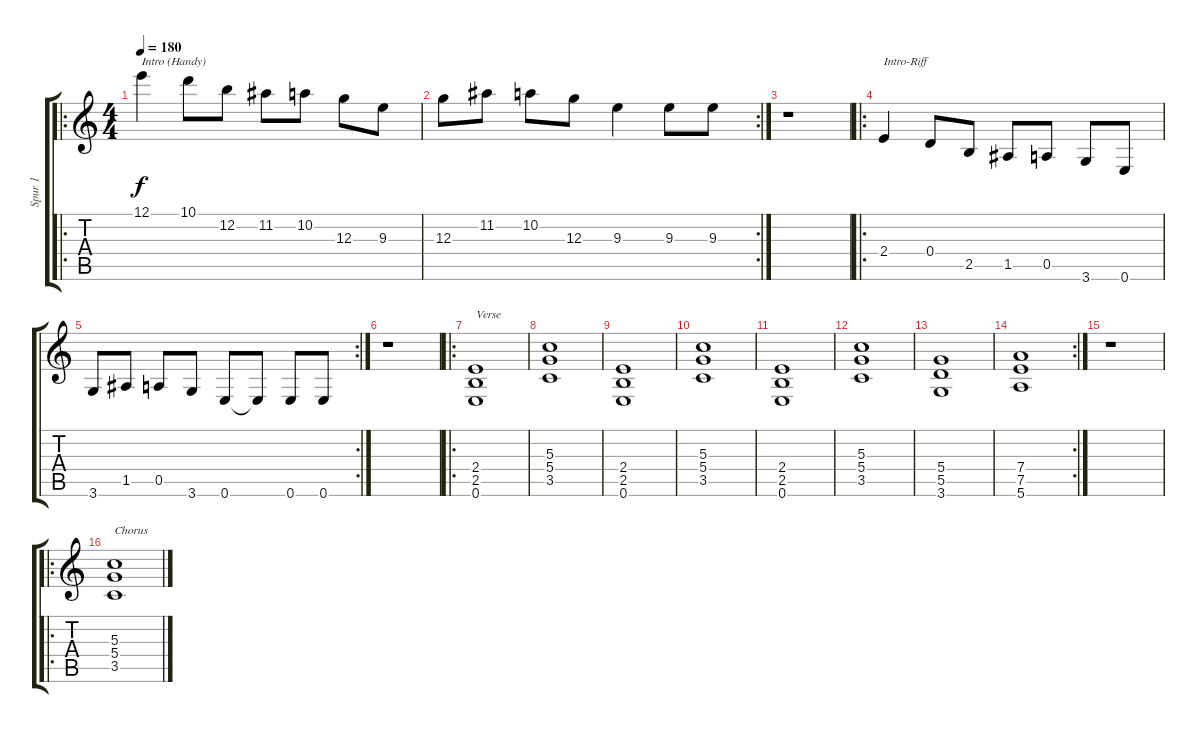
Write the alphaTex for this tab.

\track ("Spur 1" "Spur 1") {instrument acousticguitarnylon}
\staff {score tabs}
\tuning (E4 B3 G3 D3 A2 E2) {hide}
\ro
\ts (4 4)
\tempo 180
\clef g2
\ks c
12.1.4{txt "Intro (Handy)" dy f instrument acousticguitarnylon} 10.1.8 12.2.8 11.2.8 10.2.8 12.3.8 9.3.8 |
\rc 2
12.3.8 11.2.8 10.2.8 12.3.8 9.3.4 9.3.8 9.3.8 |
r.1 |
\ro
2.4.4{txt "Intro-Riff"} 0.4.8 2.5.8 1.5.8 0.5.8 3.6.8 0.6.8 |
\rc 2
3.6.8 1.5.8 0.5.8 3.6.8 0.6.8 0.6{t}.8 0.6.8 0.6.8 |
r.1 |
\ro
(2.4 2.5 0.6).1{txt "Verse"} |
(5.3 5.4 3.5).1 |
(2.4 2.5 0.6).1 |
(5.3 5.4 3.5).1 |
(2.4 2.5 0.6).1 |
(5.3 5.4 3.5).1 |
(5.4 5.5 3.6).1 |
\rc 2
(7.4 7.5 5.6).1 |
r.1 |
\ro
(5.3 5.4 3.5).1{txt "Chorus"}
